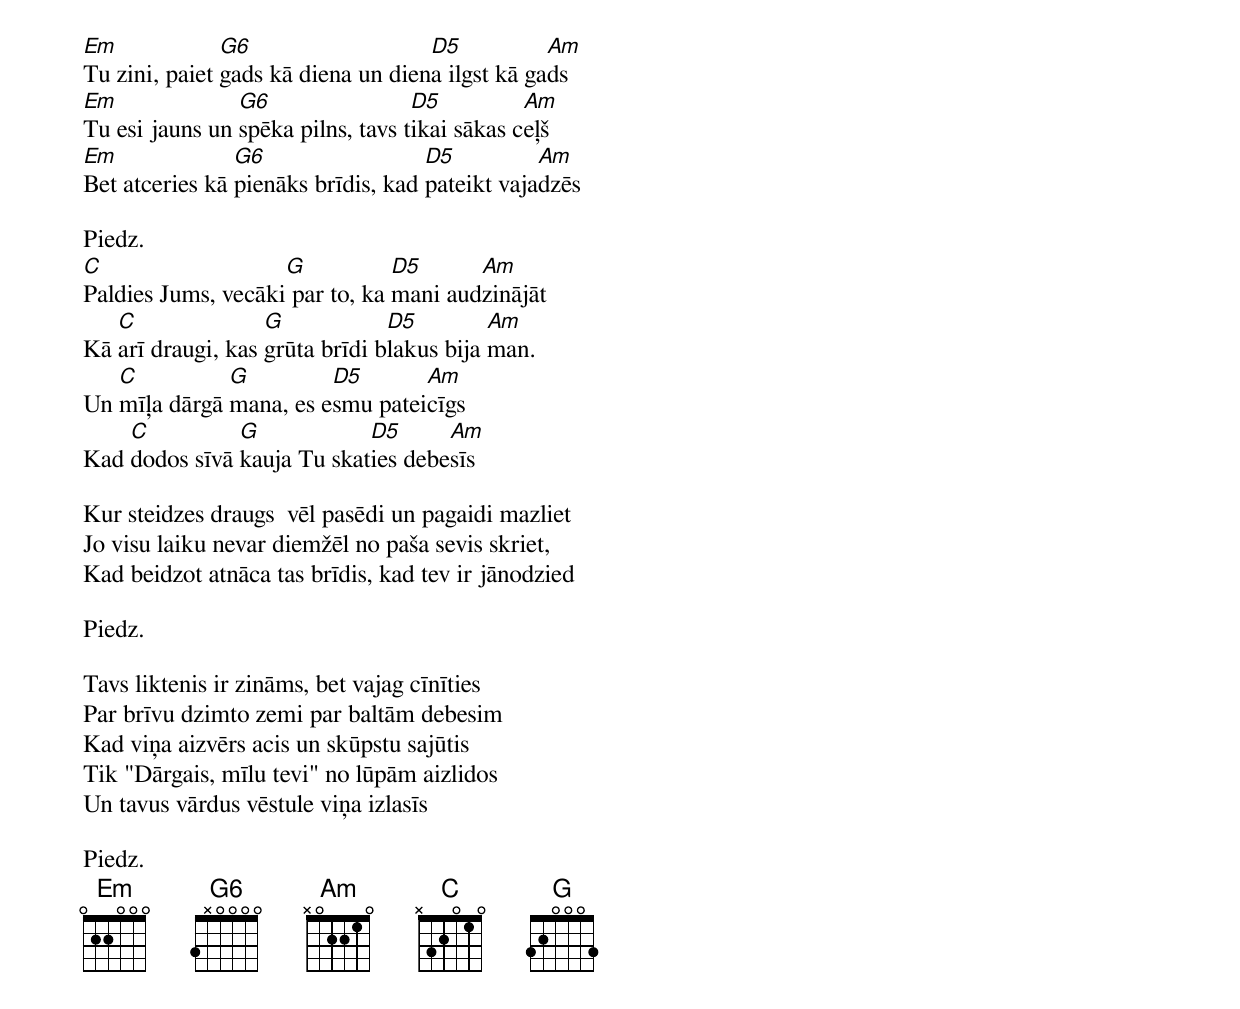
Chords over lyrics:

Em             G6                   D5           Am
Tu zini, paiet gads kā diena un diena ilgst kā gads
Em              G6                 D5          Am
Tu esi jauns un spēka pilns, tavs tikai sākas ceļš
Em              G6                  D5          Am
Bet atceries kā pienāks brīdis, kad pateikt vajadzēs

Piedz.
C                   G           D5      Am
Paldies Jums, vecāki par to, ka mani audzinājāt
   C               G            D5         Am
Kā arī draugi, kas grūta brīdi blakus bija man.
   C          G         D5       Am
Un mīļa dārgā mana, es esmu pateicīgs
    C          G            D5      Am
Kad dodos sīvā kauja Tu skaties debesīs

Kur steidzes draugs  vēl pasēdi un pagaidi mazliet
Jo visu laiku nevar diemžēl no paša sevis skriet,
Kad beidzot atnāca tas brīdis, kad tev ir jānodzied

Piedz.

Tavs liktenis ir zināms, bet vajag cīnīties
Par brīvu dzimto zemi par baltām debesim
Kad viņa aizvērs acis un skūpstu sajūtis
Tik "Dārgais, mīlu tevi" no lūpām aizlidos
Un tavus vārdus vēstule viņa izlasīs

Piedz.
